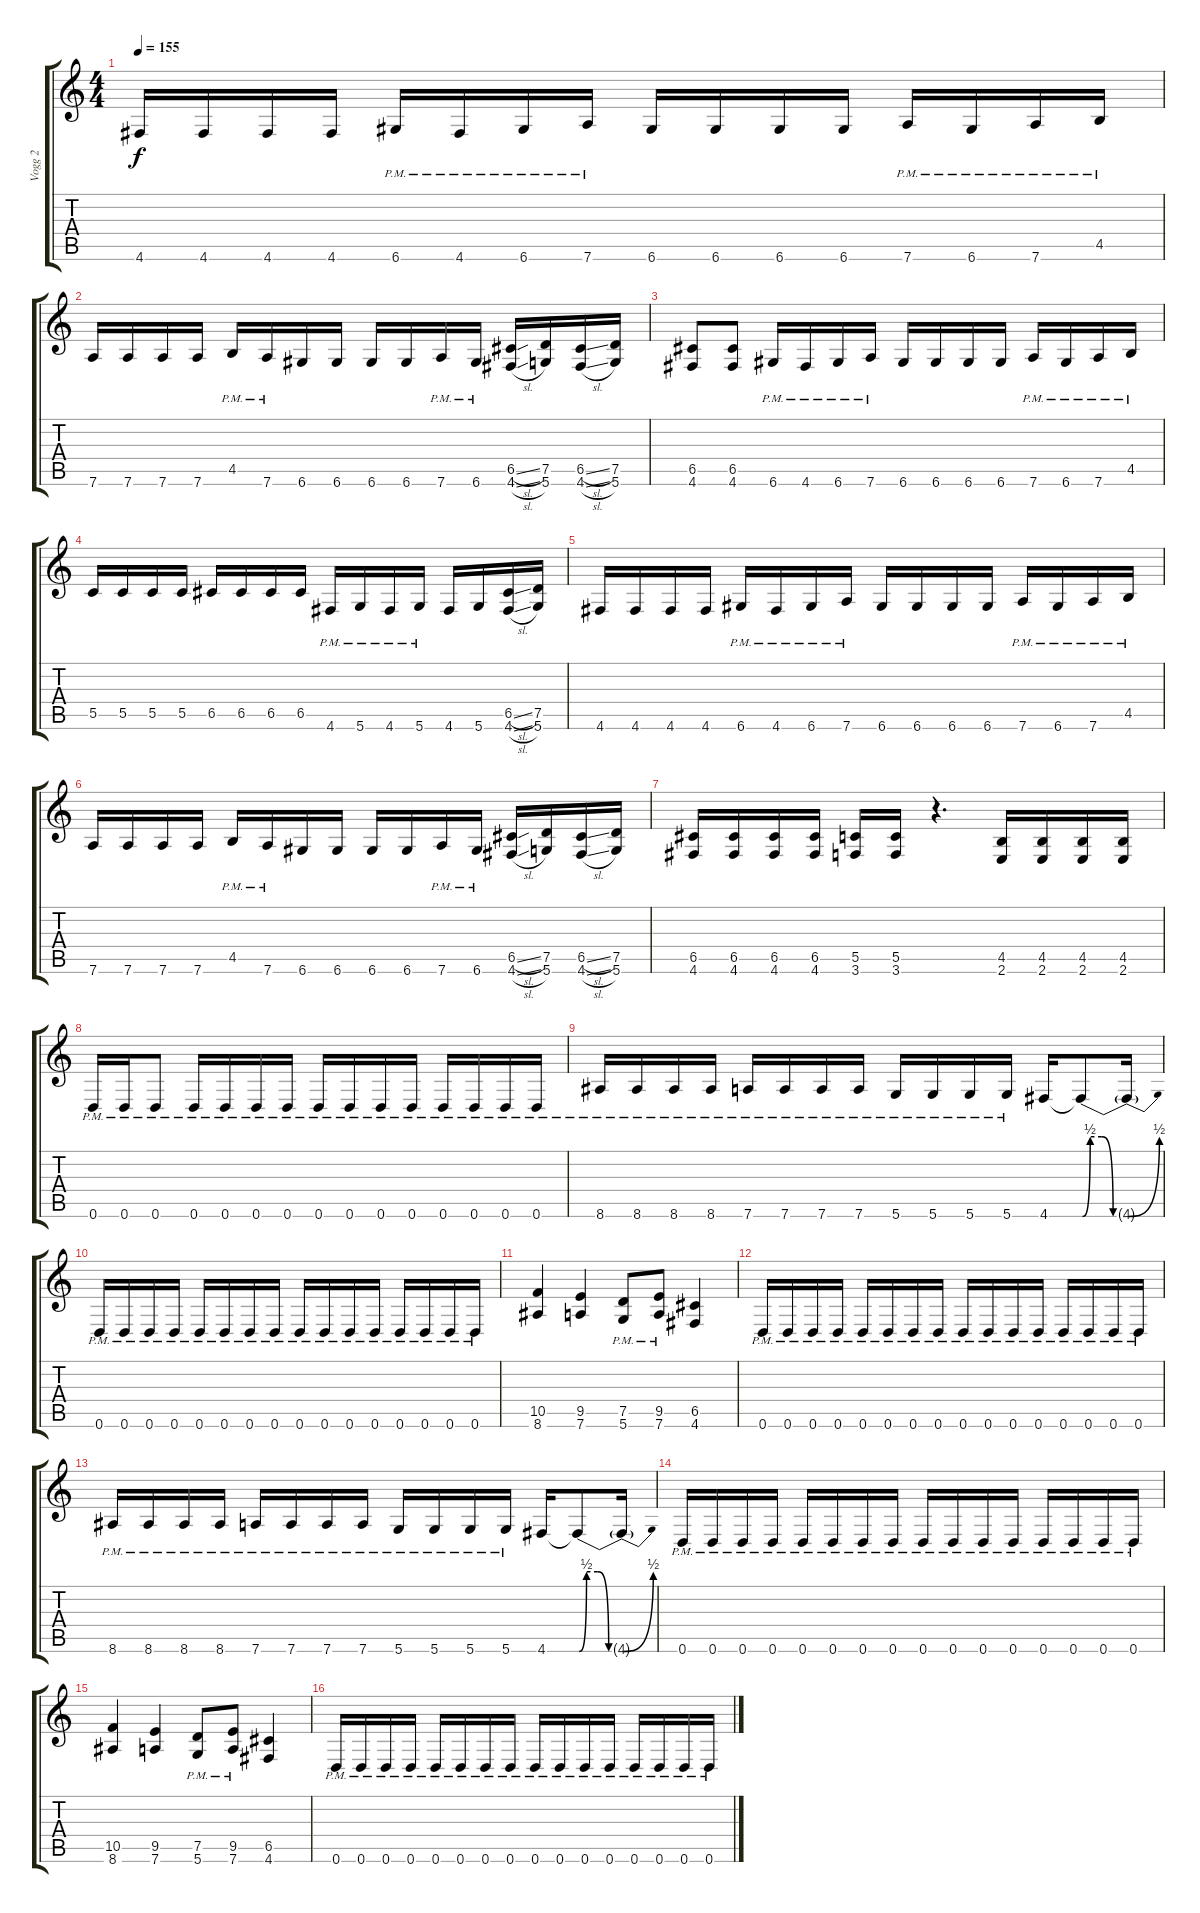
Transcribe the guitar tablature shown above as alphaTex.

\track ("Vogg 2" "Vogg 2") {instrument distortionguitar}
\staff {score tabs}
\tuning (D4 A3 F3 C3 G2 D2) {hide}
\ts (4 4)
\tempo 155
\clef g2
\ks c
4.6.16{dy f} 4.6.16 4.6.16 4.6.16 6.6{pm}.16 4.6{pm}.16 6.6{pm}.16 7.6{pm}.16 6.6.16 6.6.16 6.6.16 6.6.16 7.6{pm}.16 6.6{pm}.16 7.6{pm}.16 4.5{pm}.16 |
7.6.16 7.6.16 7.6.16 7.6.16 4.5{pm}.16 7.6{pm}.16 6.6.16 6.6.16 6.6.16 6.6.16 7.6{pm}.16 6.6{pm}.16 (6.5{sl} 4.6{sl}).16 (7.5 5.6).16 (6.5{sl} 4.6{sl}).16 (7.5 5.6).16 |
(6.5 4.6).8 (6.5 4.6).8 6.6{pm}.16 4.6{pm}.16 6.6{pm}.16 7.6{pm}.16 6.6.16 6.6.16 6.6.16 6.6.16 7.6{pm}.16 6.6{pm}.16 7.6{pm}.16 4.5{pm}.16 |
5.5.16 5.5.16 5.5.16 5.5.16 6.5.16 6.5.16 6.5.16 6.5.16 4.6{pm}.16 5.6{pm}.16 4.6{pm}.16 5.6{pm}.16 4.6.16 5.6.16 (6.5{sl} 4.6{sl}).16 (7.5 5.6).16 |
4.6.16 4.6.16 4.6.16 4.6.16 6.6{pm}.16 4.6{pm}.16 6.6{pm}.16 7.6{pm}.16 6.6.16 6.6.16 6.6.16 6.6.16 7.6{pm}.16 6.6{pm}.16 7.6{pm}.16 4.5{pm}.16 |
7.6.16 7.6.16 7.6.16 7.6.16 4.5{pm}.16 7.6{pm}.16 6.6.16 6.6.16 6.6.16 6.6.16 7.6{pm}.16 6.6{pm}.16 (6.5{sl} 4.6{sl}).16 (7.5 5.6).16 (6.5{sl} 4.6{sl}).16 (7.5 5.6).16 |
(6.5 4.6).16 (6.5 4.6).16 (6.5 4.6).16 (6.5 4.6).16 (5.5 3.6).16 (5.5 3.6).16 r.4{d} (4.5 2.6).16 (4.5 2.6).16 (4.5 2.6).16 (4.5 2.6).16 |
0.6{pm}.16 0.6{pm}.16 0.6{pm}.8 0.6{pm}.16 0.6{pm}.16 0.6{pm}.16 0.6{pm}.16 0.6{pm}.16 0.6{pm}.16 0.6{pm}.16 0.6{pm}.16 0.6{pm}.16 0.6{pm}.16 0.6{pm}.16 0.6{pm}.16 |
8.6{pm}.16 8.6{pm}.16 8.6{pm}.16 8.6{pm}.16 7.6{pm}.16 7.6{pm}.16 7.6{pm}.16 7.6{pm}.16 5.6{pm}.16 5.6{pm}.16 5.6{pm}.16 5.6{pm}.16 4.6.16 4.6{be (custom 0 0 10 2 25 2 40 0 60 0) t}.8 4.6{be (bend 0 0 60 2) t}.16 |
0.6{pm}.16 0.6{pm}.16 0.6{pm}.16 0.6{pm}.16 0.6{pm}.16 0.6{pm}.16 0.6{pm}.16 0.6{pm}.16 0.6{pm}.16 0.6{pm}.16 0.6{pm}.16 0.6{pm}.16 0.6{pm}.16 0.6{pm}.16 0.6{pm}.16 0.6{pm}.16 |
(10.5 8.6).4 (9.5 7.6).4 (7.5{pm} 5.6{pm}).8 (9.5{pm} 7.6{pm}).8 (6.5 4.6).4 |
0.6{pm}.16 0.6{pm}.16 0.6{pm}.16 0.6{pm}.16 0.6{pm}.16 0.6{pm}.16 0.6{pm}.16 0.6{pm}.16 0.6{pm}.16 0.6{pm}.16 0.6{pm}.16 0.6{pm}.16 0.6{pm}.16 0.6{pm}.16 0.6{pm}.16 0.6{pm}.16 |
8.6{pm}.16 8.6{pm}.16 8.6{pm}.16 8.6{pm}.16 7.6{pm}.16 7.6{pm}.16 7.6{pm}.16 7.6{pm}.16 5.6{pm}.16 5.6{pm}.16 5.6{pm}.16 5.6{pm}.16 4.6.16 4.6{be (custom 0 0 10 2 25 2 40 0 60 0) t}.8 4.6{be (bend 0 0 60 2) t}.16 |
0.6{pm}.16 0.6{pm}.16 0.6{pm}.16 0.6{pm}.16 0.6{pm}.16 0.6{pm}.16 0.6{pm}.16 0.6{pm}.16 0.6{pm}.16 0.6{pm}.16 0.6{pm}.16 0.6{pm}.16 0.6{pm}.16 0.6{pm}.16 0.6{pm}.16 0.6{pm}.16 |
(10.5 8.6).4 (9.5 7.6).4 (7.5{pm} 5.6{pm}).8 (9.5{pm} 7.6{pm}).8 (6.5 4.6).4 |
0.6{pm}.16 0.6{pm}.16 0.6{pm}.16 0.6{pm}.16 0.6{pm}.16 0.6{pm}.16 0.6{pm}.16 0.6{pm}.16 0.6{pm}.16 0.6{pm}.16 0.6{pm}.16 0.6{pm}.16 0.6{pm}.16 0.6{pm}.16 0.6{pm}.16 0.6{pm}.16
